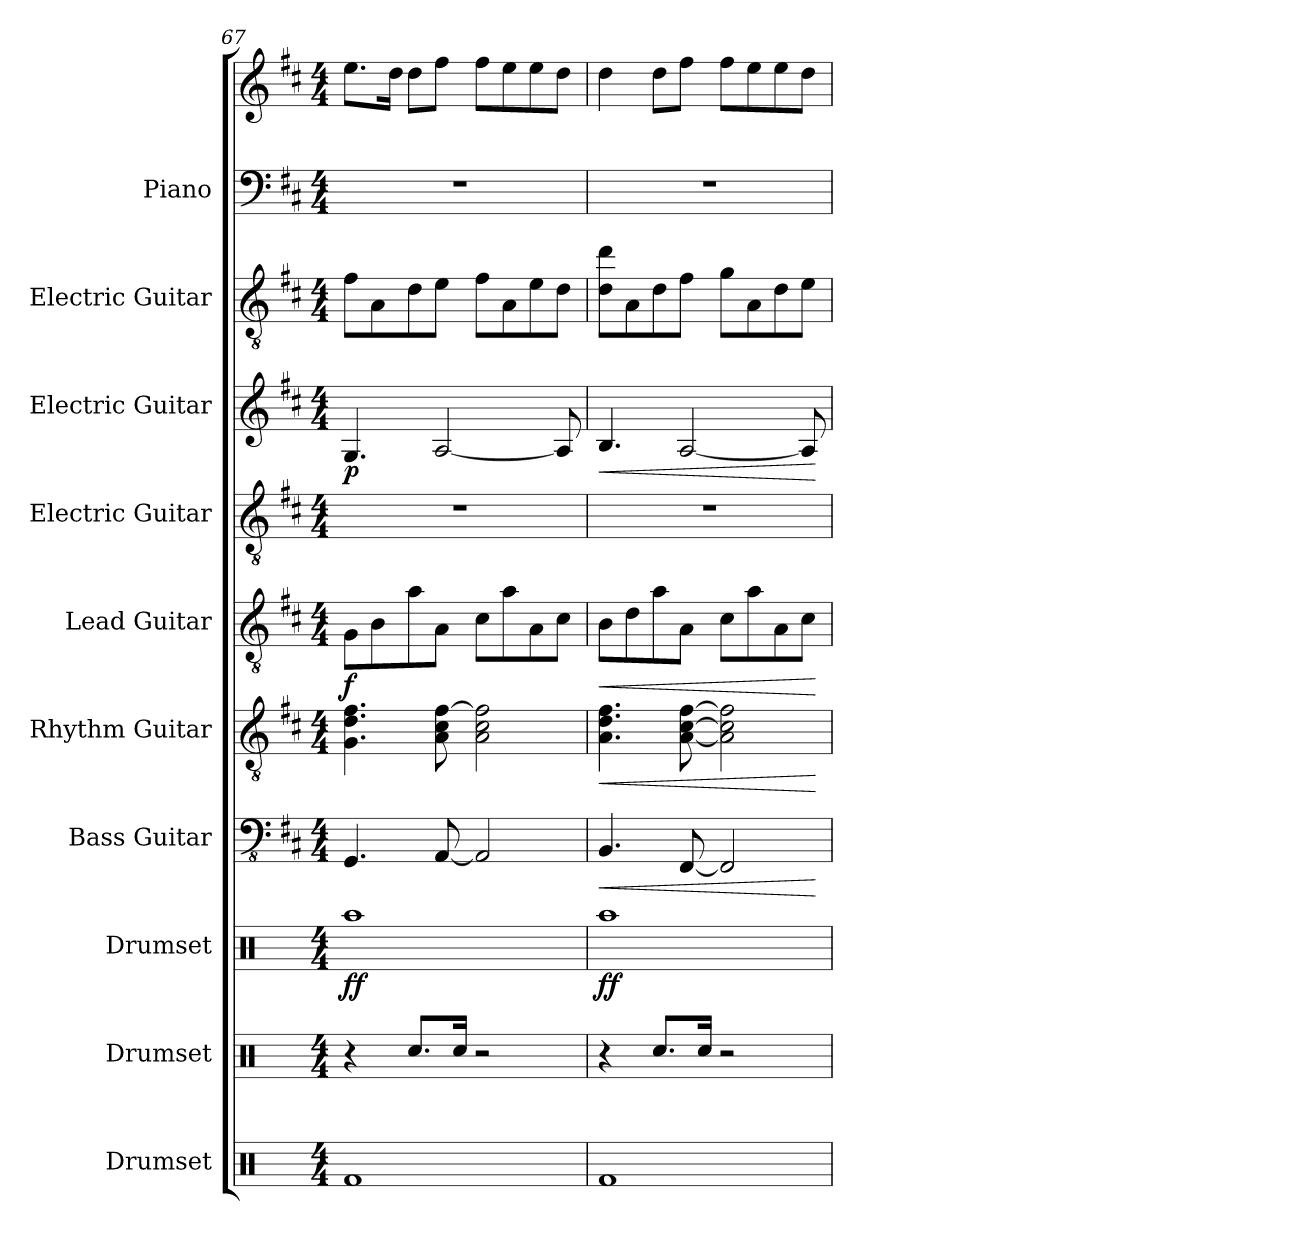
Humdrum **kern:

**kern	**kern	**kern	**dynam	**kern	**dynam	**kern	**dynam	**kern	**dynam	**kern	**kern	**dynam	**kern	**kern	**kern
*part10	*part9	*part8	*part8	*part7	*part7	*part6	*part6	*part5	*part5	*part4	*part3	*part3	*part2	*part1	*part1
*staff11	*staff10	*staff9	*staff9	*staff8	*staff8	*staff7	*staff7	*staff6	*staff6	*staff5	*staff4	*staff4	*staff3	*staff2	*staff1
*I"Drumset	*I"Drumset	*I"Drumset	*	*I"Bass Guitar	*	*I"Rhythm Guitar	*	*I"Lead Guitar	*	*I"Electric Guitar	*I"Electric Guitar	*	*I"Electric Guitar	*I"Piano	*
*I'Drs.	*I'Drs.	*I'Drs.	*	*I'B. Gtr.	*	*I'R. Gtr.	*	*I'L. Gtr.	*	*I'El. Guit.	*I'El. Guit.	*	*I'El. Guit.	*I'Pno.	*
*clefX	*clefX	*clefX	*	*clefFv4	*	*clefGv2	*	*clefGv2	*	*clefGv2	*clefG2	*	*clefGv2	*clefF4	*clefG2
*k[]	*k[]	*k[]	*	*k[f#c#]	*	*k[f#c#]	*	*k[f#c#]	*	*k[f#c#]	*k[f#c#]	*	*k[f#c#]	*k[f#c#]	*k[f#c#]
*M4/4	*M4/4	*M4/4	*	*M4/4	*	*M4/4	*	*M4/4	*	*M4/4	*M4/4	*	*M4/4	*M4/4	*M4/4
=67	=67	=67	=67	=67	=67	=67	=67	=67	=67	=67	=67	=67	=67	=67	=67
!	!	!	!LO:DY:b	!	!	!	!	!	!LO:DY:b	!	!	!LO:DY:b	!	!	!
1Rf	4r	1Raa	ff	4.GGG/	.	4.G\ 4.d\ 4.f#\	.	8G\L	f	1r	4.G/	p	8f#\L	1r	8.ee\L
.	.	.	.	.	.	.	.	8B\	.	.	.	.	8A\	.	.
.	.	.	.	.	.	.	.	.	.	.	.	.	.	.	16dd\Jk
.	8.Rcc/L	.	.	.	.	.	.	8a\	.	.	.	.	8d\	.	8dd\L
.	.	.	.	[8AAA/	.	8A\ 8c#\ [8f#\	.	8A\J	.	.	[2A/	.	8e\J	.	8ff#\J
.	16Rcc/Jk	.	.	.	.	.	.	.	.	.	.	.	.	.	.
.	2r	.	.	2AAA/]	.	2A\ 2c#\ 2f#\]	.	8c#\L	.	.	.	.	8f#\L	.	8ff#\L
.	.	.	.	.	.	.	.	8a\	.	.	.	.	8A\	.	8ee\
.	.	.	.	.	.	.	.	8A\	.	.	.	.	8e\	.	8ee\
.	.	.	.	.	.	.	.	8c#\J	.	.	8A/]	.	8d\J	.	8dd\J
!!LO:PB:g=z
=68	=68	=68	=68	=68	=68	=68	=68	=68	=68	=68	=68	=68	=68	=68	=68
!	!	!	!LO:DY:b	!	!LO:HP:b	!	!LO:HP:b	!	!LO:HP:b	!	!	!LO:HP:b	!	!	!
1Rf	4r	1Raa	ff	4.BBB/	<	4.A\ 4.d\ 4.f#\	<	8B\L	<	1r	4.B/	<	8d\ 8dd\L	1r	4dd\
.	.	.	.	.	.	.	.	8d\	.	.	.	.	8A\	.	.
.	8.Rcc/L	.	.	.	.	.	.	8a\	.	.	.	.	8d\	.	8dd\L
.	.	.	.	[8FFF#/	.	[8A\ [8c#\ [8f#\	.	8A\J	.	.	[2A/	.	8f#\J	.	8ff#\J
.	16Rcc/Jk	.	.	.	.	.	.	.	.	.	.	.	.	.	.
.	2r	.	.	2FFF#/]	.	2A\] 2c#\] 2f#\]	.	8c#\L	.	.	.	.	8g\L	.	8ff#\L
.	.	.	.	.	.	.	.	8a\	.	.	.	.	8A\	.	8ee\
.	.	.	.	.	.	.	.	8A\	.	.	.	.	8d\	.	8ee\
.	.	.	.	.	.	.	.	8c#\J	.	.	8A/]	.	8e\J	.	8dd\J
.	.	.	.	.	[	.	[	.	[	.	.	[	.	.	.
=	=	=	=	=	=	=	=	=	=	=	=	=	=	=	=
*-	*-	*-	*-	*-	*-	*-	*-	*-	*-	*-	*-	*-	*-	*-	*-
